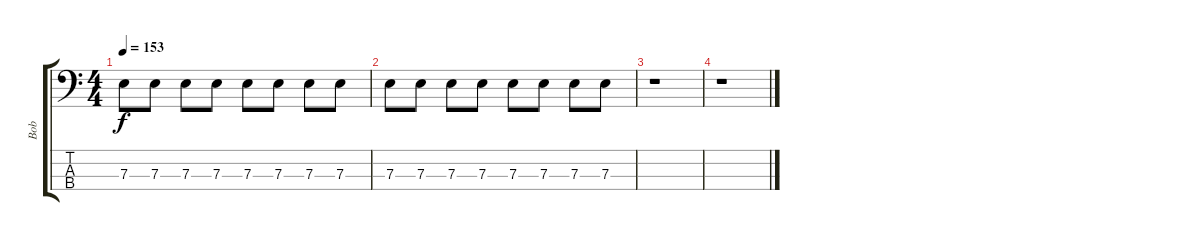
\track ("Bob" "Bob") {instrument electricbasspick}
\staff {score tabs}
\tuning (G2 D2 A1 E1) {hide}
\ts (4 4)
\tempo 153
\clef f4
\ks c
7.3.8{dy f} 7.3.8 7.3.8 7.3.8 7.3.8 7.3.8 7.3.8 7.3.8 |
7.3.8 7.3.8 7.3.8 7.3.8 7.3.8 7.3.8 7.3.8 7.3.8 |
r.1 |
r.1
